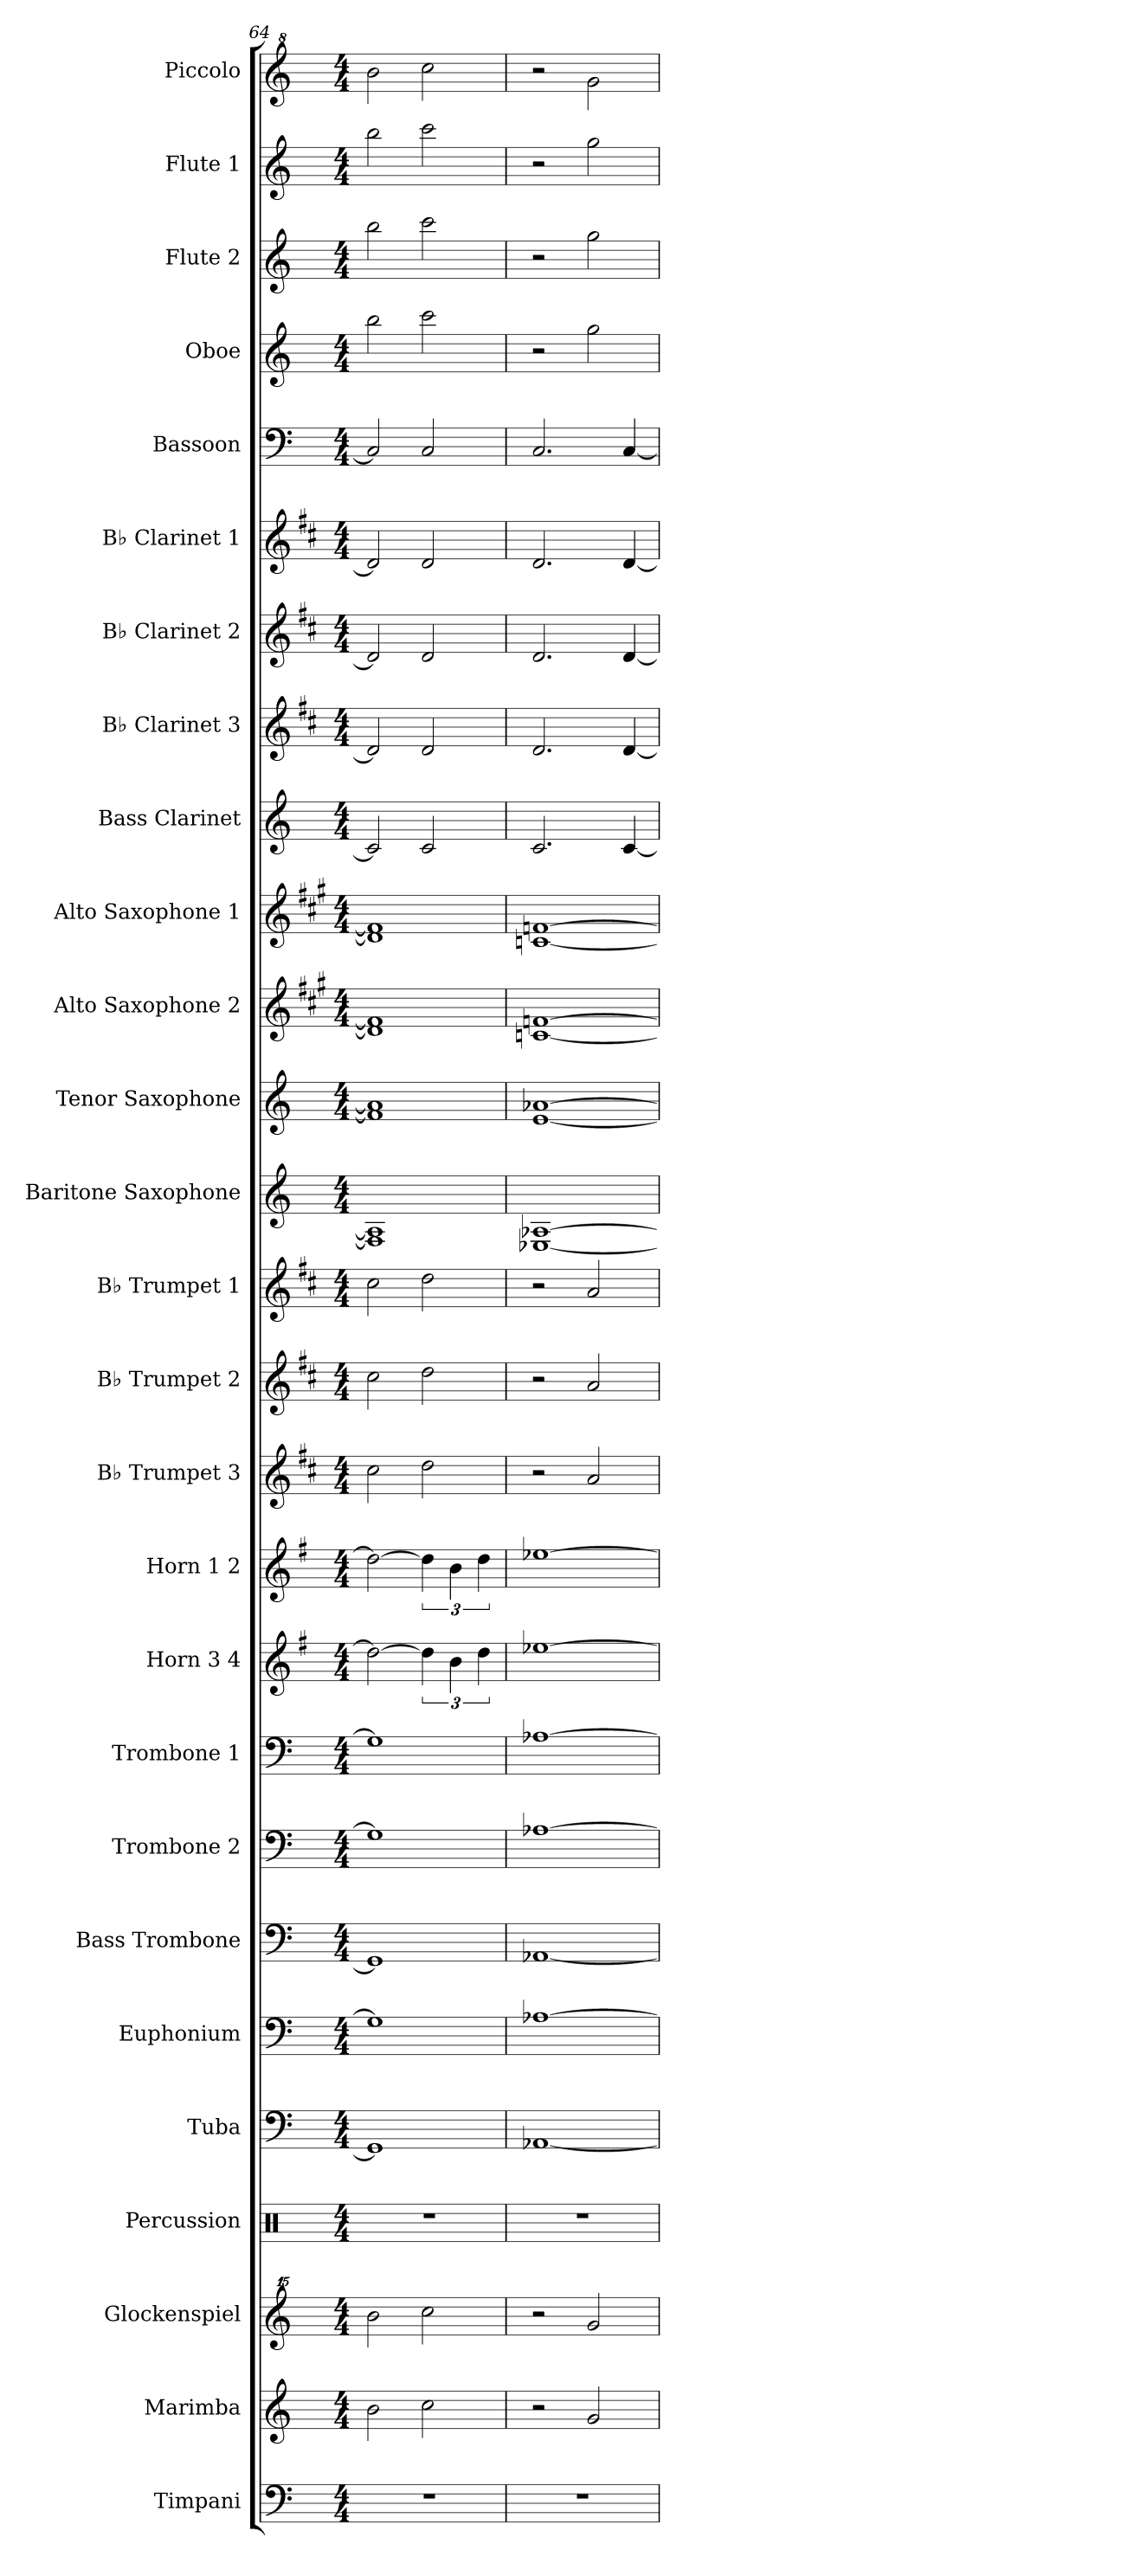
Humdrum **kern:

**kern	**kern	**kern	**kern	**kern	**kern	**kern	**kern	**kern	**kern	**kern	**kern	**kern	**kern	**kern	**kern	**kern	**kern	**kern	**kern	**kern	**kern	**kern	**kern	**kern	**kern	**kern
*part27	*part26	*part25	*part24	*part23	*part22	*part21	*part20	*part19	*part18	*part17	*part16	*part15	*part14	*part13	*part12	*part11	*part10	*part9	*part8	*part7	*part6	*part5	*part4	*part3	*part2	*part1
*staff27	*staff26	*staff25	*staff24	*staff23	*staff22	*staff21	*staff20	*staff19	*staff18	*staff17	*staff16	*staff15	*staff14	*staff13	*staff12	*staff11	*staff10	*staff9	*staff8	*staff7	*staff6	*staff5	*staff4	*staff3	*staff2	*staff1
*I"Timpani	*I"Marimba	*I"Glockenspiel	*I"Percussion	*I"Tuba	*I"Euphonium	*I"Bass Trombone	*I"Trombone 2	*I"Trombone 1	*I"Horn 3 4	*I"Horn 1 2	*I"B♭ Trumpet 3	*I"B♭ Trumpet 2	*I"B♭ Trumpet 1	*I"Baritone Saxophone	*I"Tenor Saxophone	*I"Alto Saxophone 2	*I"Alto Saxophone 1	*I"Bass Clarinet	*I"B♭ Clarinet 3	*I"B♭ Clarinet 2	*I"B♭ Clarinet 1	*I"Bassoon	*I"Oboe	*I"Flute 2	*I"Flute 1	*I"Piccolo
*I'Timp.	*I'Mrm.	*I'Glk.	*I'Perc.	*I'Tu.	*I'Eu.	*I'B. Trb.	*I'Trb. 2	*I'Trb. 1	*I'Hn. 3 4	*I'Hn. 1 2	*I'Tpt. 3	*I'Tpt. 2	*I'Tpt. 1	*I'Bar. Sax.	*I'T. Sax.	*I'A. Sax. 2	*I'A. Sax. 1	*I'B. Cl.	*I'B♭ Cl. 3	*I'B♭ Cl. 2	*I'B♭ Cl. 1	*I'Bsn.	*I'Ob.	*I'Fl. 2	*I'Fl. 1	*I'Picc.
*clefF4	*clefG2	*clefG^^2	*clefX	*clefF4	*clefF4	*clefF4	*clefF4	*clefF4	*clefG2	*clefG2	*clefG2	*clefG2	*clefG2	*clefG2	*clefG2	*clefG2	*clefG2	*clefG2	*clefG2	*clefG2	*clefG2	*clefF4	*clefG2	*clefG2	*clefG2	*clefG^2
*	*	*	*	*	*	*	*	*	*ITrd4c7	*ITrd4c7	*ITrd1c2	*ITrd1c2	*ITrd1c2	*ITrd12c21	*ITrd8c14	*ITrd5c9	*ITrd5c9	*ITrd8c14	*ITrd1c2	*ITrd1c2	*ITrd1c2	*	*	*	*	*ITrd-7c-12
*k[]	*k[]	*k[]	*k[]	*k[]	*k[]	*k[]	*k[]	*k[]	*k[]	*k[]	*k[]	*k[]	*k[]	*k[]	*k[]	*k[]	*k[]	*k[]	*k[]	*k[]	*k[]	*k[]	*k[]	*k[]	*k[]	*k[]
*C:	*C:	*C:	*C:	*C:	*C:	*C:	*C:	*C:	*C:	*C:	*C:	*C:	*C:	*C:	*C:	*C:	*C:	*C:	*C:	*C:	*C:	*C:	*C:	*C:	*C:	*C:
*M4/4	*M4/4	*M4/4	*M4/4	*M4/4	*M4/4	*M4/4	*M4/4	*M4/4	*M4/4	*M4/4	*M4/4	*M4/4	*M4/4	*M4/4	*M4/4	*M4/4	*M4/4	*M4/4	*M4/4	*M4/4	*M4/4	*M4/4	*M4/4	*M4/4	*M4/4	*M4/4
=64	=64	=64	=64	=64	=64	=64	=64	=64	=64	=64	=64	=64	=64	=64	=64	=64	=64	=64	=64	=64	=64	=64	=64	=64	=64	=64
1r	2b\	2bbb\	1r	1GG]	1G]	1GG]	1G]	1G]	2g\_	2g\_	2b\	2b\	2b\	1FF] 1AA]	1F] 1A]	1F] 1A]	1F] 1A]	2C/]	2c/]	2c/]	2c/]	2C/]	2bb\	2bb\	2bb\	2bbb\
.	2cc\	2cccc\	.	.	.	.	.	.	6g\]	6g\]	2cc\	2cc\	2cc\	.	.	.	.	2C/	2c/	2c/	2c/	2C/	2ccc\	2ccc\	2ccc\	2cccc\
.	.	.	.	.	.	.	.	.	6e\	6e\	.	.	.	.	.	.	.	.	.	.	.	.	.	.	.	.
.	.	.	.	.	.	.	.	.	6g\	6g\	.	.	.	.	.	.	.	.	.	.	.	.	.	.	.	.
=65	=65	=65	=65	=65	=65	=65	=65	=65	=65	=65	=65	=65	=65	=65	=65	=65	=65	=65	=65	=65	=65	=65	=65	=65	=65	=65
1r	2r	2r	1r	[1AA-X	[1A-X	[1AA-X	[1A-X	[1A-X	[1a-X	[1a-X	2r	2r	2r	[1EE-X [1AA-X	[1E [1A-X	[1E-X [1A-X	[1E-X [1A-X	2.C/	2.c/	2.c/	2.c/	2.C/	2r	2r	2r	2r
.	2g/	2ggg/	.	.	.	.	.	.	.	.	2g/	2g/	2g/	.	.	.	.	.	.	.	.	.	2gg\	2gg\	2gg\	2ggg\
.	.	.	.	.	.	.	.	.	.	.	.	.	.	.	.	.	.	[4C/	[4c/	[4c/	[4c/	[4C/	.	.	.	.
=	=	=	=	=	=	=	=	=	=	=	=	=	=	=	=	=	=	=	=	=	=	=	=	=	=	=
*-	*-	*-	*-	*-	*-	*-	*-	*-	*-	*-	*-	*-	*-	*-	*-	*-	*-	*-	*-	*-	*-	*-	*-	*-	*-	*-
